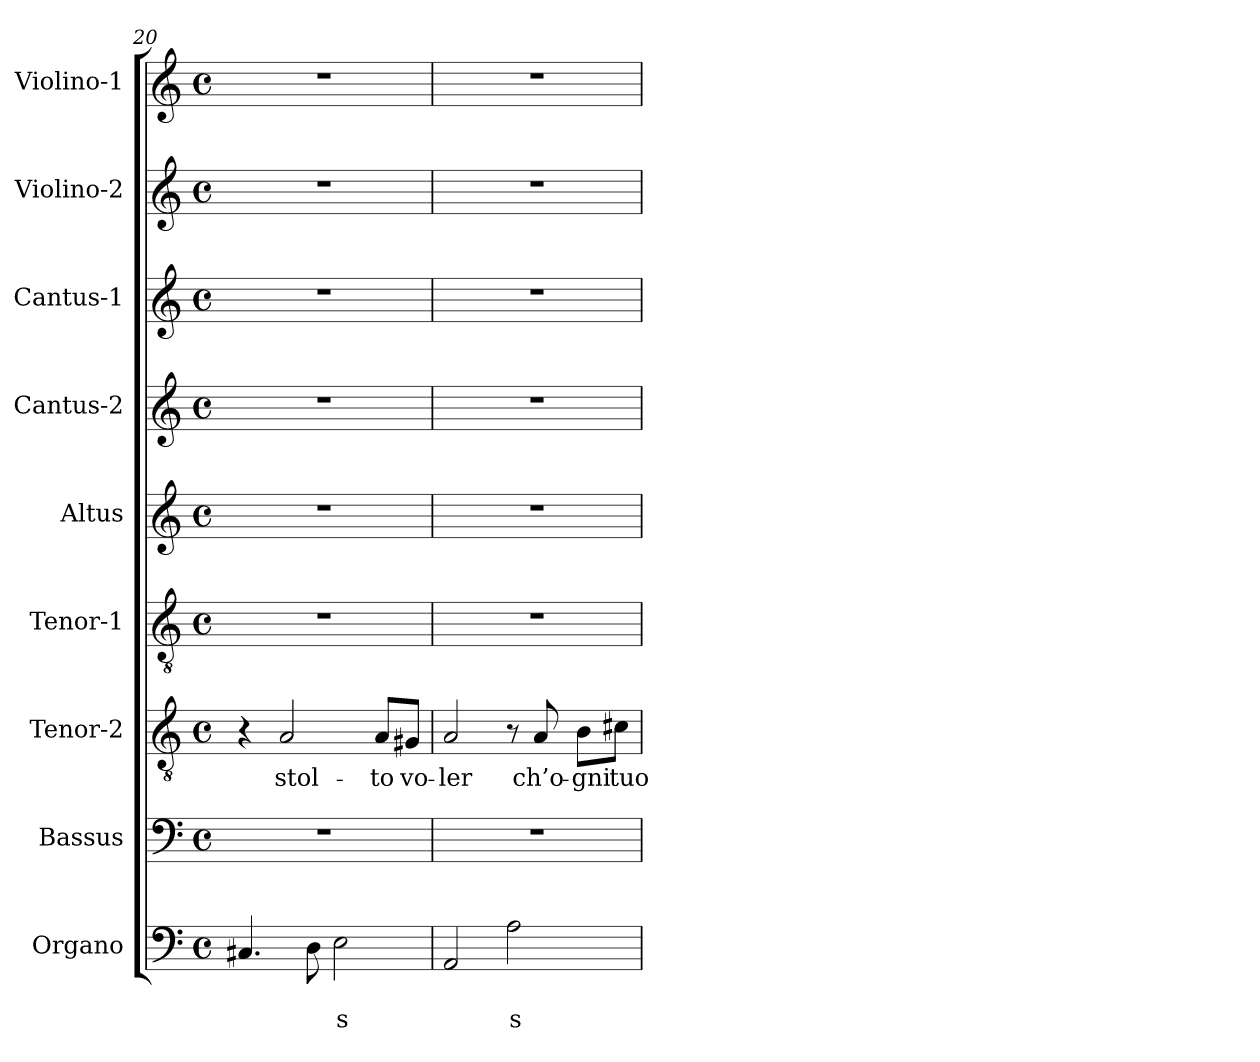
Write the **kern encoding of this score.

**kern	**text	**text	**kern	**kern	**text	**kern	**kern	**kern	**kern	**kern	**kern
*part9	*part9	*part9	*part8	*part7	*part7	*part6	*part5	*part4	*part3	*part2	*part1
*staff9	*staff9	*staff9	*staff8	*staff7	*staff7	*staff6	*staff5	*staff4	*staff3	*staff2	*staff1
*I"Organo	*	*	*I"Bassus	*I"Tenor-2	*	*I"Tenor-1	*I"Altus	*I"Cantus-2	*I"Cantus-1	*I"Violino-2	*I"Violino-1
*I'Og	*	*	*I'B	*I'T2	*	*I'T1	*I'A	*I'C2	*I'C1	*I'V2	*I'V1
*clefF4	*	*	*clefF4	*clefGv2	*	*clefGv2	*clefG2	*clefG2	*clefG2	*clefG2	*clefG2
*k[]	*	*	*k[]	*k[]	*	*k[]	*k[]	*k[]	*k[]	*k[]	*k[]
*C:	*	*	*C:	*C:	*	*C:	*C:	*C:	*C:	*C:	*C:
*M4/4	*	*	*M4/4	*M4/4	*	*M4/4	*M4/4	*M4/4	*M4/4	*M4/4	*M4/4
*met(c)	*	*	*met(c)	*met(c)	*	*met(c)	*met(c)	*met(c)	*met(c)	*met(c)	*met(c)
=20	=20	=20	=20	=20	=20	=20	=20	=20	=20	=20	=20
4.C#X/	.	.	1r	4r	.	1r	1r	1r	1r	1r	1r
!	!	!	!	!	!LO:LY:b	!	!	!	!	!	!
.	.	.	.	2A/	stol-	.	.	.	.	.	.
8D\	.	.	.	.	.	.	.	.	.	.	.
!	!	!LO:LY:b	!	!	!	!	!	!	!	!	!
2E\	.	s	.	.	.	.	.	.	.	.	.
!	!	!	!	!	!LO:LY:b	!	!	!	!	!	!
.	.	.	.	8A/L	-to	.	.	.	.	.	.
!	!	!	!	!	!LO:LY:b	!	!	!	!	!	!
.	.	.	.	8G#X/J	vo-	.	.	.	.	.	.
=21	=21	=21	=21	=21	=21	=21	=21	=21	=21	=21	=21
!	!	!	!	!	!LO:LY:b	!	!	!	!	!	!
2AA/	.	.	1r	2A/	-ler	1r	1r	1r	1r	1r	1r
!	!	!LO:LY:b	!	!	!	!	!	!	!	!	!
2A\	.	s	.	8r	.	.	.	.	.	.	.
!	!	!	!	!	!LO:LY:b	!	!	!	!	!	!
.	.	.	.	8A/	ch’o-	.	.	.	.	.	.
!	!	!	!	!	!LO:LY:b	!	!	!	!	!	!
.	.	.	.	8B\L	-gni	.	.	.	.	.	.
!	!	!	!	!	!LO:LY:b	!	!	!	!	!	!
.	.	.	.	8c#X\J	tuo	.	.	.	.	.	.
=	=	=	=	=	=	=	=	=	=	=	=
*-	*-	*-	*-	*-	*-	*-	*-	*-	*-	*-	*-
